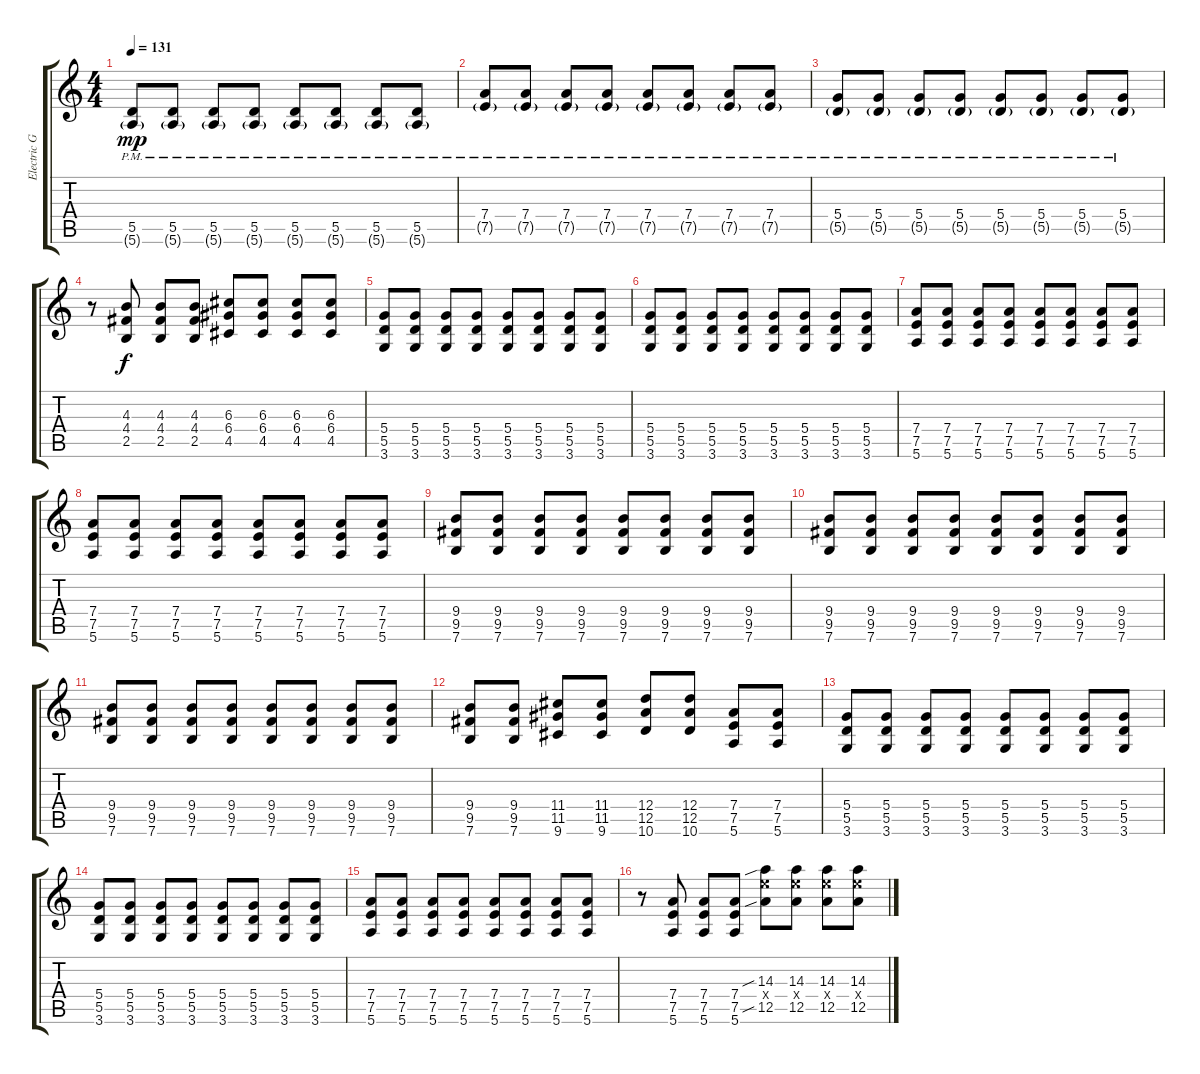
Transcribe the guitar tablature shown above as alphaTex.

\track ("Electric Guitar" "Electric G") {instrument overdrivenguitar}
\staff {score tabs}
\tuning (E4 B3 G3 D3 A2 E2) {hide}
\ts (4 4)
\tempo 131
\clef g2
\ks c
(5.5{pm} 5.6{g pm}).8{dy mp} (5.5{pm} 5.6{g pm}).8 (5.5{pm} 5.6{g pm}).8 (5.5{pm} 5.6{g pm}).8 (5.5{pm} 5.6{g pm}).8 (5.5{pm} 5.6{g pm}).8 (5.5{pm} 5.6{g pm}).8 (5.5{pm} 5.6{g pm}).8 |
(7.4{pm} 7.5{g pm}).8 (7.4{pm} 7.5{g pm}).8 (7.4{pm} 7.5{g pm}).8 (7.4{pm} 7.5{g pm}).8 (7.4{pm} 7.5{g pm}).8 (7.4{pm} 7.5{g pm}).8 (7.4{pm} 7.5{g pm}).8 (7.4{pm} 7.5{g pm}).8 |
(5.4{pm} 5.5{g pm}).8 (5.4{pm} 5.5{g pm}).8 (5.4{pm} 5.5{g pm}).8 (5.4{pm} 5.5{g pm}).8 (5.4{pm} 5.5{g pm}).8 (5.4{pm} 5.5{g pm}).8 (5.4{pm} 5.5{g pm}).8 (5.4{pm} 5.5{g pm}).8 |
r.8 (4.3 4.4 2.5).8{dy f} (4.3 4.4 2.5).8 (4.3 4.4 2.5).8 (6.3 6.4 4.5).8 (6.3 6.4 4.5).8 (6.3 6.4 4.5).8 (6.3 6.4 4.5).8 |
(5.4 5.5 3.6).8 (5.4 5.5 3.6).8 (5.4 5.5 3.6).8 (5.4 5.5 3.6).8 (5.4 5.5 3.6).8 (5.4 5.5 3.6).8 (5.4 5.5 3.6).8 (5.4 5.5 3.6).8 |
(5.4 5.5 3.6).8 (5.4 5.5 3.6).8 (5.4 5.5 3.6).8 (5.4 5.5 3.6).8 (5.4 5.5 3.6).8 (5.4 5.5 3.6).8 (5.4 5.5 3.6).8 (5.4 5.5 3.6).8 |
(7.4 7.5 5.6).8 (7.4 7.5 5.6).8 (7.4 7.5 5.6).8 (7.4 7.5 5.6).8 (7.4 7.5 5.6).8 (7.4 7.5 5.6).8 (7.4 7.5 5.6).8 (7.4 7.5 5.6).8 |
(7.4 7.5 5.6).8 (7.4 7.5 5.6).8 (7.4 7.5 5.6).8 (7.4 7.5 5.6).8 (7.4 7.5 5.6).8 (7.4 7.5 5.6).8 (7.4 7.5 5.6).8 (7.4 7.5 5.6).8 |
(9.4 9.5 7.6).8 (9.4 9.5 7.6).8 (9.4 9.5 7.6).8 (9.4 9.5 7.6).8 (9.4 9.5 7.6).8 (9.4 9.5 7.6).8 (9.4 9.5 7.6).8 (9.4 9.5 7.6).8 |
(9.4 9.5 7.6).8 (9.4 9.5 7.6).8 (9.4 9.5 7.6).8 (9.4 9.5 7.6).8 (9.4 9.5 7.6).8 (9.4 9.5 7.6).8 (9.4 9.5 7.6).8 (9.4 9.5 7.6).8 |
(9.4 9.5 7.6).8 (9.4 9.5 7.6).8 (9.4 9.5 7.6).8 (9.4 9.5 7.6).8 (9.4 9.5 7.6).8 (9.4 9.5 7.6).8 (9.4 9.5 7.6).8 (9.4 9.5 7.6).8 |
(9.4 9.5 7.6).8 (9.4 9.5 7.6).8 (11.4 11.5 9.6).8 (11.4 11.5 9.6).8 (12.4 12.5 10.6).8 (12.4 12.5 10.6).8 (7.4 7.5 5.6).8 (7.4 7.5 5.6).8 |
(5.4 5.5 3.6).8 (5.4 5.5 3.6).8 (5.4 5.5 3.6).8 (5.4 5.5 3.6).8 (5.4 5.5 3.6).8 (5.4 5.5 3.6).8 (5.4 5.5 3.6).8 (5.4 5.5 3.6).8 |
(5.4 5.5 3.6).8 (5.4 5.5 3.6).8 (5.4 5.5 3.6).8 (5.4 5.5 3.6).8 (5.4 5.5 3.6).8 (5.4 5.5 3.6).8 (5.4 5.5 3.6).8 (5.4 5.5 3.6).8 |
(7.4 7.5 5.6).8 (7.4 7.5 5.6).8 (7.4 7.5 5.6).8 (7.4 7.5 5.6).8 (7.4 7.5 5.6).8 (7.4 7.5 5.6).8 (7.4 7.5 5.6).8 (7.4 7.5 5.6).8 |
r.8 (7.4 7.5 5.6).8 (7.4 7.5 5.6).8 (7.4 7.5 5.6).8 (14.3{sib} 14.4{x} 12.5{sib}).8 (14.3 14.4{x} 12.5).8 (14.3 14.4{x} 12.5).8 (14.3 14.4{x} 12.5).8
